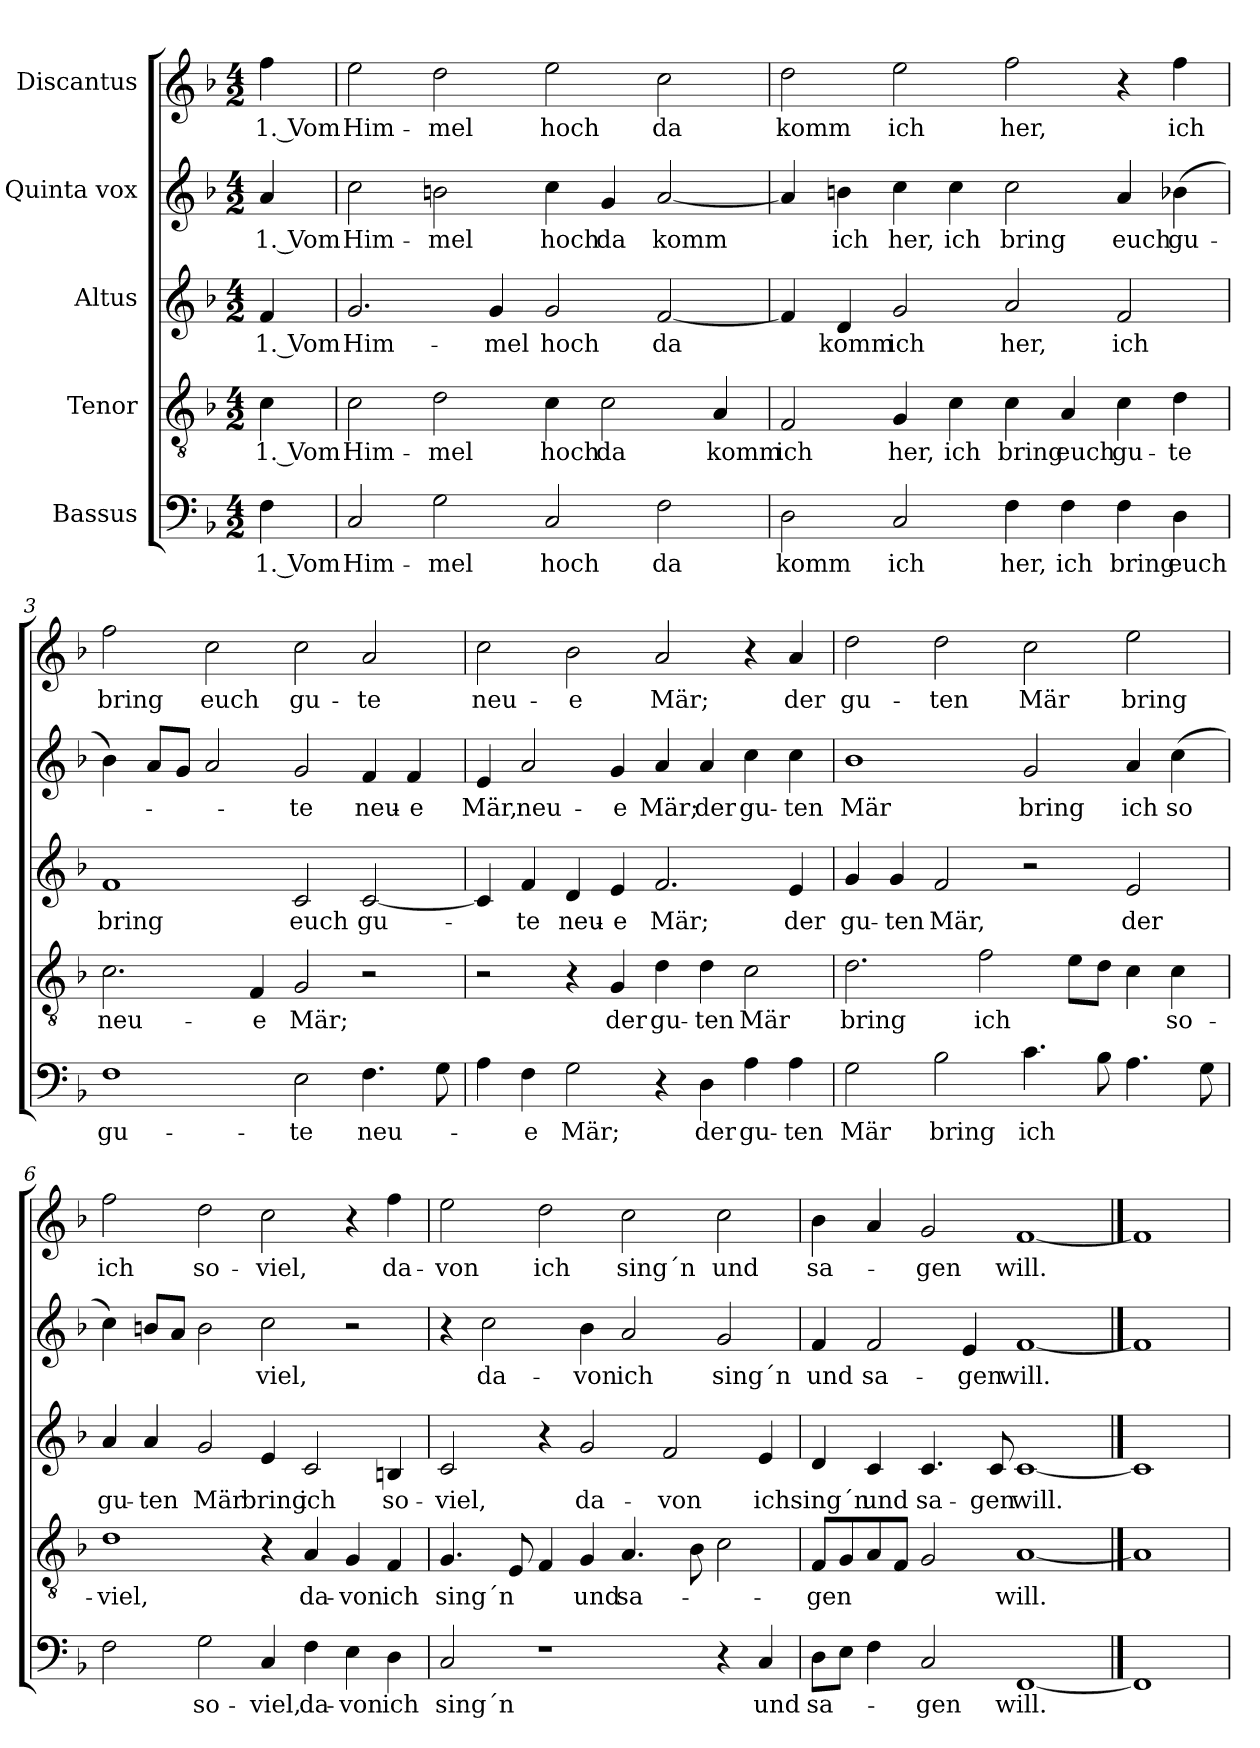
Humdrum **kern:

**kern	**text	**kern	**text	**kern	**text	**kern	**text	**kern	**text
*part5	*part5	*part4	*part4	*part3	*part3	*part2	*part2	*part1	*part1
*staff5	*staff5	*staff4	*staff4	*staff3	*staff3	*staff2	*staff2	*staff1	*staff1
*I"Bassus	*	*I"Tenor	*	*I"Altus	*	*I"Quinta vox	*	*I"Discantus	*
*clefF4	*	*clefGv2	*	*clefG2	*	*clefG2	*	*clefG2	*
*k[b-]	*	*k[b-]	*	*k[b-]	*	*k[b-]	*	*k[b-]	*
*M4/2	*	*M4/2	*	*M4/2	*	*M4/2	*	*M4/2	*
=	=	=	=	=	=	=	=	=	=
!	!LO:LY:b	!	!LO:LY:b	!	!LO:LY:b	!	!LO:LY:b	!	!LO:LY:b
4F\	1. Vom	4c\	1. Vom	4f/	1. Vom	4a/	1. Vom	4ff\	1. Vom
=1	=1	=1	=1	=1	=1	=1	=1	=1	=1
!	!LO:LY:b	!	!LO:LY:b	!	!LO:LY:b	!	!LO:LY:b	!	!LO:LY:b
2C/	Him-	2c\	Him-	2.g/	Him-	2cc\	Him-	2ee\	Him-
!	!LO:LY:b	!	!LO:LY:b	!	!	!	!LO:LY:b	!	!LO:LY:b
2G\	-mel	2d\	-mel	.	.	2bn\	-mel	2dd\	-mel
!	!	!	!	!	!LO:LY:b	!	!	!	!
.	.	.	.	4g/	-mel	.	.	.	.
!	!LO:LY:b	!	!LO:LY:b	!	!LO:LY:b	!	!LO:LY:b	!	!LO:LY:b
2C/	hoch	4c\	hoch	2g/	hoch	4cc\	hoch	2ee\	hoch
!	!	!	!LO:LY:b	!	!	!	!LO:LY:b	!	!
.	.	2c\	da	.	.	4g/	da	.	.
!	!LO:LY:b	!	!	!	!LO:LY:b	!	!LO:LY:b	!	!LO:LY:b
2F\	da	.	.	[2f/	da	[2a/	komm	2cc\	da
!	!	!	!LO:LY:b	!	!	!	!	!	!
.	.	4A/	komm	.	.	.	.	.	.
=2	=2	=2	=2	=2	=2	=2	=2	=2	=2
!	!LO:LY:b	!	!LO:LY:b	!	!	!	!	!	!LO:LY:b
2D\	komm	2F/	ich	4f/]	.	4a/]	.	2dd\	komm
!	!	!	!	!	!LO:LY:b	!	!LO:LY:b	!	!
.	.	.	.	4d/	komm	4bn\	ich	.	.
!	!LO:LY:b	!	!LO:LY:b	!	!LO:LY:b	!	!LO:LY:b	!	!LO:LY:b
2C/	ich	4G/	her,	2g/	ich	4cc\	her,	2ee\	ich
!	!	!	!LO:LY:b	!	!	!	!LO:LY:b	!	!
.	.	4c\	ich	.	.	4cc\	ich	.	.
!	!LO:LY:b	!	!LO:LY:b	!	!LO:LY:b	!	!LO:LY:b	!	!LO:LY:b
4F\	her,	4c\	bring	2a/	her,	2cc\	bring	2ff\	her,
!	!LO:LY:b	!	!LO:LY:b	!	!	!	!	!	!
4F\	ich	4A/	euch	.	.	.	.	.	.
!	!LO:LY:b	!	!LO:LY:b	!	!LO:LY:b	!	!LO:LY:b	!	!
4F\	bring	4c\	gu-	2f/	ich	4a/	euch	4r	.
!	!LO:LY:b	!	!LO:LY:b	!	!	!	!LO:LY:b	!	!LO:LY:b
4D\	euch	4d\	-te	.	.	(4b-X\	gu-	4ff\	ich
!!LO:LB:g=z
=3	=3	=3	=3	=3	=3	=3	=3	=3	=3
!	!LO:LY:b	!	!LO:LY:b	!	!LO:LY:b	!	!	!	!LO:LY:b
1F	gu-	2.c\	neu-	1f	bring	4b-\)	.	2ff\	bring
.	.	.	.	.	.	8a/L	.	.	.
.	.	.	.	.	.	8g/J	.	.	.
!	!	!	!	!	!	!	!	!	!LO:LY:b
.	.	.	.	.	.	2a/	.	2cc\	euch
!	!	!	!LO:LY:b	!	!	!	!	!	!
.	.	4F/	-e	.	.	.	.	.	.
!	!LO:LY:b	!	!LO:LY:b	!	!LO:LY:b	!	!LO:LY:b	!	!LO:LY:b
2E\	-te	2G/	Mär;	2c/	euch	2g/	-te	2cc\	gu-
!	!LO:LY:b	!	!	!	!LO:LY:b	!	!LO:LY:b	!	!LO:LY:b
4.F\	neu-	2r	.	[2c/	gu-	4f/	neu-	2a/	-te
!	!	!	!	!	!	!	!LO:LY:b	!	!
.	.	.	.	.	.	4f/	-e	.	.
8G\	.	.	.	.	.	.	.	.	.
=4	=4	=4	=4	=4	=4	=4	=4	=4	=4
!	!	!	!	!	!	!	!LO:LY:b	!	!LO:LY:b
4A\	.	2r	.	4c/]	.	4e/	Mär,	2cc\	neu-
!	!LO:LY:b	!	!	!	!LO:LY:b	!	!LO:LY:b	!	!
4F\	-e	.	.	4f/	-te	2a/	neu-	.	.
!	!LO:LY:b	!	!	!	!LO:LY:b	!	!	!	!LO:LY:b
2G\	Mär;	4r	.	4d/	neu-	.	.	2b-\	-e
!	!	!	!LO:LY:b	!	!LO:LY:b	!	!LO:LY:b	!	!
.	.	4G/	der	4e/	-e	4g/	-e	.	.
!	!	!	!LO:LY:b	!	!LO:LY:b	!	!LO:LY:b	!	!LO:LY:b
4r	.	4d\	gu-	2.f/	Mär;	4a/	Mär;	2a/	Mär;
!	!LO:LY:b	!	!LO:LY:b	!	!	!	!LO:LY:b	!	!
4D\	der	4d\	-ten	.	.	4a/	der	.	.
!	!LO:LY:b	!	!LO:LY:b	!	!	!	!LO:LY:b	!	!
4A\	gu-	2c\	Mär	.	.	4cc\	gu-	4r	.
!	!LO:LY:b	!	!	!	!LO:LY:b	!	!LO:LY:b	!	!LO:LY:b
4A\	-ten	.	.	4e/	der	4cc\	-ten	4a/	der
=5	=5	=5	=5	=5	=5	=5	=5	=5	=5
!	!LO:LY:b	!	!LO:LY:b	!	!LO:LY:b	!	!LO:LY:b	!	!LO:LY:b
2G\	Mär	2.d\	bring	4g/	gu-	1b-	Mär	2dd\	gu-
!	!	!	!	!	!LO:LY:b	!	!	!	!
.	.	.	.	4g/	-ten	.	.	.	.
!	!LO:LY:b	!	!	!	!LO:LY:b	!	!	!	!LO:LY:b
2B-\	bring	.	.	2f/	Mär,	.	.	2dd\	-ten
!	!	!	!LO:LY:b	!	!	!	!	!	!
.	.	2f\	ich	.	.	.	.	.	.
!	!LO:LY:b	!	!	!	!	!	!LO:LY:b	!	!LO:LY:b
4.c\	ich	.	.	2r	.	2g/	bring	2cc\	Mär
.	.	8e\L	.	.	.	.	.	.	.
8B-\	.	8d\J	.	.	.	.	.	.	.
!	!	!	!	!	!LO:LY:b	!	!LO:LY:b	!	!LO:LY:b
4.A\	.	4c\	.	2e/	der	4a/	ich	2ee\	bring
!	!	!	!LO:LY:b	!	!	!	!LO:LY:b	!	!
.	.	4c\	so-	.	.	(4cc\	-so	.	.
8G\	.	.	.	.	.	.	.	.	.
!!LO:LB:g=z
=6	=6	=6	=6	=6	=6	=6	=6	=6	=6
!	!	!	!LO:LY:b	!	!LO:LY:b	!	!	!	!LO:LY:b
2F\	.	1d	-viel,	4a/	gu-	4cc\)	.	2ff\	ich
!	!	!	!	!	!LO:LY:b	!	!	!	!
.	.	.	.	4a/	-ten	8bn/L	.	.	.
.	.	.	.	.	.	8a/J	.	.	.
!	!LO:LY:b	!	!	!	!LO:LY:b	!	!	!	!LO:LY:b
2G\	so-	.	.	2g/	Mär	2b\	.	2dd\	so-
!	!LO:LY:b	!	!	!	!LO:LY:b	!	!LO:LY:b	!	!LO:LY:b
4C/	-viel,	4r	.	4e/	bring	2cc\	viel,	2cc\	-viel,
!	!LO:LY:b	!	!LO:LY:b	!	!LO:LY:b	!	!	!	!
4F\	da-	4A/	da-	2c/	ich	.	.	.	.
!	!LO:LY:b	!	!LO:LY:b	!	!	!	!	!	!
4E\	-von	4G/	-von	.	.	2r	.	4r	.
!	!LO:LY:b	!	!LO:LY:b	!	!LO:LY:b	!	!	!	!LO:LY:b
4D\	ich	4F/	ich	4Bn/	so-	.	.	4ff\	da-
=7	=7	=7	=7	=7	=7	=7	=7	=7	=7
!	!LO:LY:b	!	!LO:LY:b	!	!LO:LY:b	!	!	!	!LO:LY:b
2C/	sing´n	4.G/	sing´n	2c/	-viel,	4r	.	2ee\	-von
!	!	!	!	!	!	!	!LO:LY:b	!	!
.	.	.	.	.	.	2cc\	da-	.	.
.	.	8E/	.	.	.	.	.	.	.
!	!	!	!	!	!	!	!	!	!LO:LY:b
1r	.	4F/	.	4r	.	.	.	2dd\	ich
!	!	!	!LO:LY:b	!	!LO:LY:b	!	!LO:LY:b	!	!
.	.	4G/	und	2g/	da-	4b-\	-von	.	.
!	!	!	!LO:LY:b	!	!	!	!LO:LY:b	!	!LO:LY:b
.	.	4.A/	sa-	.	.	2a/	ich	2cc\	sing´n
!	!	!	!	!	!LO:LY:b	!	!	!	!
.	.	.	.	2f/	-von	.	.	.	.
.	.	8B-\	.	.	.	.	.	.	.
!	!	!	!	!	!	!	!LO:LY:b	!	!LO:LY:b
4r	.	2c\	.	.	.	2g/	sing´n	2cc\	und
!	!LO:LY:b	!	!	!	!LO:LY:b	!	!	!	!
4C/	und	.	.	4e/	ich	.	.	.	.
=8	=8	=8	=8	=8	=8	=8	=8	=8	=8
!	!LO:LY:b	!	!LO:LY:b	!	!LO:LY:b	!	!LO:LY:b	!	!LO:LY:b
8D\L	sa-	8F/L	-gen	4d/	sing´n	4f/	und	4b-\	sa-
8E\J	.	8G/	.	.	.	.	.	.	.
!	!	!	!	!	!LO:LY:b	!	!LO:LY:b	!	!
4F\	.	8A/	.	4c/	und	2f/	sa-	4a/	.
.	.	8F/J	.	.	.	.	.	.	.
!	!LO:LY:b	!	!	!	!LO:LY:b	!	!	!	!LO:LY:b
2C/	-gen	2G/	.	4.c/	sa-	.	.	2g/	-gen
!	!	!	!	!	!	!	!LO:LY:b	!	!
.	.	.	.	.	.	4e/	-gen	.	.
!	!	!	!	!	!LO:LY:b	!	!	!	!
.	.	.	.	8c/	-gen	.	.	.	.
!	!LO:LY:b	!	!LO:LY:b	!	!LO:LY:b	!	!LO:LY:b	!	!LO:LY:b
[1FF	will.	[1A	will.	[1c	will.	[1f	will.	[1f	will.
==9	==9	==9	==9	==9	==9	==9	==9	==9	==9
1FF]	.	1A]	.	1c]	.	1f]	.	1f]	.
=	=	=	=	=	=	=	=	=	=
*-	*-	*-	*-	*-	*-	*-	*-	*-	*-
